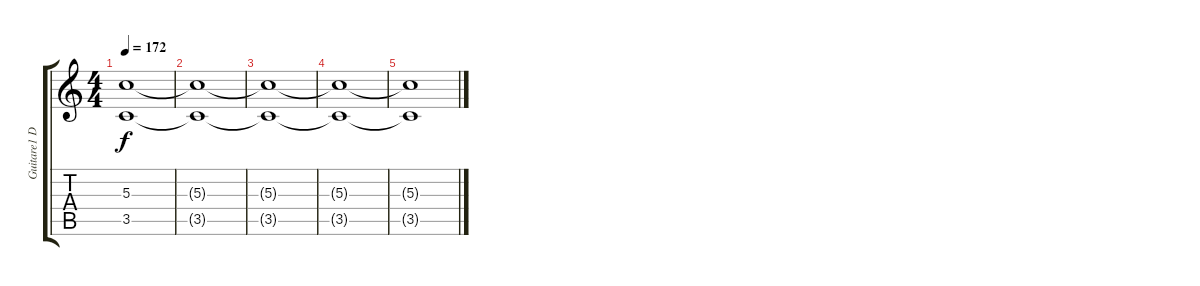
\track ("Guitare1 Dr-D" "Guitare1 D") {instrument distortionguitar}
\staff {score tabs}
\tuning (E4 B3 G3 D3 A2 D2) {hide}
\ts (4 4)
\tempo 172
\clef g2
\ks c
(5.3{t} 3.5{t}).1{dy f} |
(5.3{t} 3.5{t}).1{volume 0} |
(5.3{t} 3.5{t}).1 |
(5.3{t} 3.5{t}).1 |
(5.3{t} 3.5{t}).1
